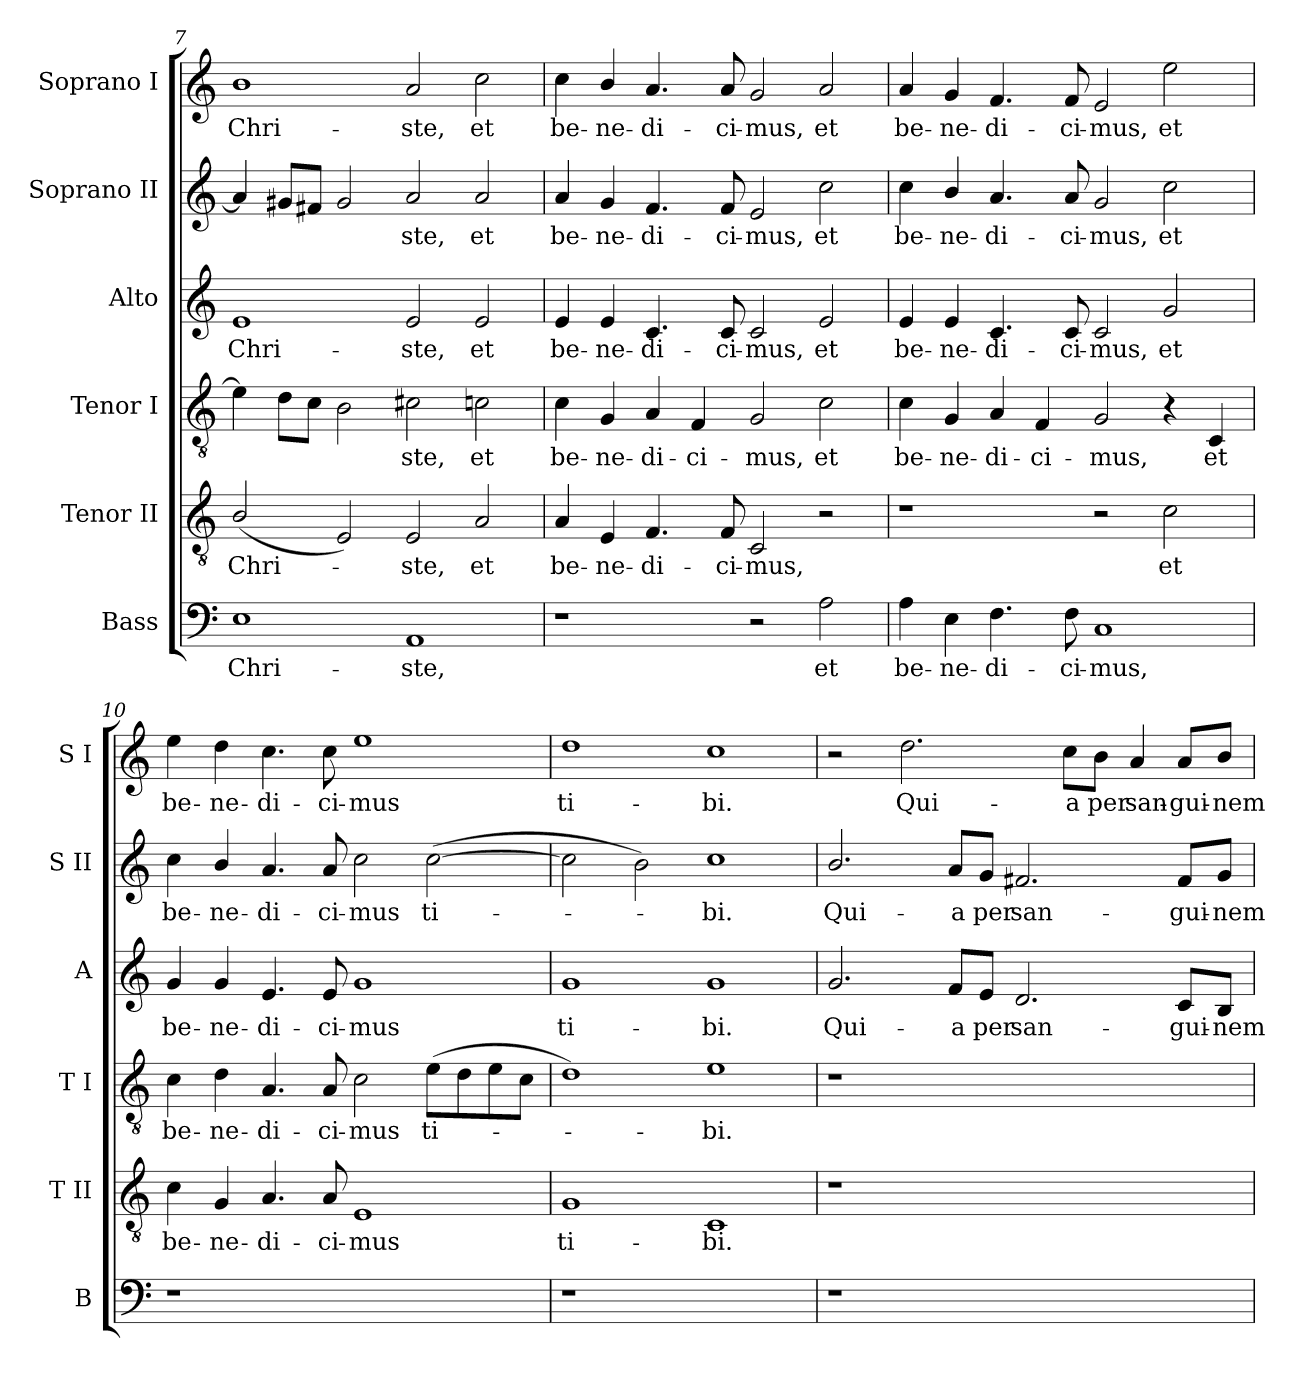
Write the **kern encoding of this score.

**kern	**text	**kern	**text	**kern	**text	**kern	**text	**kern	**text	**kern	**text
*part6	*part6	*part5	*part5	*part4	*part4	*part3	*part3	*part2	*part2	*part1	*part1
*staff6	*staff6	*staff5	*staff5	*staff4	*staff4	*staff3	*staff3	*staff2	*staff2	*staff1	*staff1
*I"Bass	*	*I"Tenor II	*	*I"Tenor I	*	*I"Alto	*	*I"Soprano II	*	*I"Soprano I	*
*I'B	*	*I'T II	*	*I'T I	*	*I'A	*	*I'S II	*	*I'S I	*
*clefF4	*	*clefGv2	*	*clefGv2	*	*clefG2	*	*clefG2	*	*clefG2	*
*k[]	*	*k[]	*	*k[]	*	*k[]	*	*k[]	*	*k[]	*
=7	=7	=7	=7	=7	=7	=7	=7	=7	=7	=7	=7
!	!LO:LY:b	!	!LO:LY:b	!	!	!	!LO:LY:b	!	!	!	!LO:LY:b
1E	Chri-	(<2B/	Chri-	4e\]	.	1e	Chri-	4a/]	.	1b	Chri-
.	.	.	.	8d\L	.	.	.	8g#X/L	.	.	.
.	.	.	.	8c\J	.	.	.	8f#X/J	.	.	.
.	.	2E/)	.	2B\	.	.	.	2g#/	.	.	.
!	!LO:LY:b	!	!LO:LY:b	!	!LO:LY:b	!	!LO:LY:b	!	!LO:LY:b	!	!LO:LY:b
1AA	-ste,	2E/	ste,	2c#X\	ste,	2e/	-ste,	2a/	ste,	2a/	-ste,
!	!	!	!LO:LY:b	!	!LO:LY:b	!	!LO:LY:b	!	!LO:LY:b	!	!LO:LY:b
.	.	2A/	et	2cn\	et	2e/	et	2a/	et	2cc\	et
=8	=8	=8	=8	=8	=8	=8	=8	=8	=8	=8	=8
!	!	!	!LO:LY:b	!	!LO:LY:b	!	!LO:LY:b	!	!LO:LY:b	!	!LO:LY:b
1r	.	4A/	be-	4c\	be-	4e/	be-	4a/	be-	4cc\	be-
!	!	!	!LO:LY:b	!	!LO:LY:b	!	!LO:LY:b	!	!LO:LY:b	!	!LO:LY:b
.	.	4E/	-ne-	4G/	-ne-	4e/	-ne-	4g/	-ne-	4b/	-ne-
!	!	!	!LO:LY:b	!	!LO:LY:b	!	!LO:LY:b	!	!LO:LY:b	!	!LO:LY:b
.	.	4.F/	-di-	4A/	-di-	4.c/	-di-	4.f/	-di-	4.a/	-di-
!	!	!	!	!	!LO:LY:b	!	!	!	!	!	!
.	.	.	.	4F/	-ci-	.	.	.	.	.	.
!	!	!	!LO:LY:b	!	!	!	!LO:LY:b	!	!LO:LY:b	!	!LO:LY:b
.	.	8F/	-ci-	.	.	8c/	-ci-	8f/	-ci-	8a/	-ci-
!	!	!	!LO:LY:b	!	!LO:LY:b	!	!LO:LY:b	!	!LO:LY:b	!	!LO:LY:b
2r	.	2C/	-mus,	2G/	-mus,	2c/	-mus,	2e/	-mus,	2g/	-mus,
!	!LO:LY:b	!	!	!	!LO:LY:b	!	!LO:LY:b	!	!LO:LY:b	!	!LO:LY:b
2A\	et	2r	.	2c\	et	2e/	et	2cc\	et	2a/	et
!!LO:PB:g=z
=9	=9	=9	=9	=9	=9	=9	=9	=9	=9	=9	=9
!	!LO:LY:b	!	!	!	!LO:LY:b	!	!LO:LY:b	!	!LO:LY:b	!	!LO:LY:b
4A\	be-	1r	.	4c\	be-	4e/	be-	4cc\	be-	4a/	be-
!	!LO:LY:b	!	!	!	!LO:LY:b	!	!LO:LY:b	!	!LO:LY:b	!	!LO:LY:b
4E\	-ne-	.	.	4G/	-ne-	4e/	-ne-	4b/	-ne-	4g/	-ne-
!	!LO:LY:b	!	!	!	!LO:LY:b	!	!LO:LY:b	!	!LO:LY:b	!	!LO:LY:b
4.F\	-di-	.	.	4A/	-di-	4.c/	-di-	4.a/	-di-	4.f/	-di-
!	!	!	!	!	!LO:LY:b	!	!	!	!	!	!
.	.	.	.	4F/	-ci-	.	.	.	.	.	.
!	!LO:LY:b	!	!	!	!	!	!LO:LY:b	!	!LO:LY:b	!	!LO:LY:b
8F\	-ci-	.	.	.	.	8c/	-ci-	8a/	-ci-	8f/	-ci-
!	!LO:LY:b	!	!	!	!LO:LY:b	!	!LO:LY:b	!	!LO:LY:b	!	!LO:LY:b
1C	-mus,	2r	.	2G/	-mus,	2c/	-mus,	2g/	-mus,	2e/	-mus,
!	!	!	!LO:LY:b	!	!	!	!LO:LY:b	!	!LO:LY:b	!	!LO:LY:b
.	.	2c\	et	4r	.	2g/	et	2cc\	et	2ee\	et
!	!	!	!	!	!LO:LY:b	!	!	!	!	!	!
.	.	.	.	4C/	et	.	.	.	.	.	.
!!LO:LB:g=z
=10	=10	=10	=10	=10	=10	=10	=10	=10	=10	=10	=10
!	!	!	!LO:LY:b	!	!LO:LY:b	!	!LO:LY:b	!	!LO:LY:b	!	!LO:LY:b
1r	.	4c\	be-	4c\	be-	4g/	be-	4cc\	be-	4ee\	be-
!	!	!	!LO:LY:b	!	!LO:LY:b	!	!LO:LY:b	!	!LO:LY:b	!	!LO:LY:b
.	.	4G/	-ne-	4d\	-ne-	4g/	-ne-	4b/	-ne-	4dd\	-ne-
!	!	!	!LO:LY:b	!	!LO:LY:b	!	!LO:LY:b	!	!LO:LY:b	!	!LO:LY:b
.	.	4.A/	-di-	4.A/	-di-	4.e/	-di-	4.a/	-di-	4.cc\	-di-
!	!	!	!LO:LY:b	!	!LO:LY:b	!	!LO:LY:b	!	!LO:LY:b	!	!LO:LY:b
.	.	8A/	-ci-	8A/	-ci-	8e/	-ci-	8a/	-ci-	8cc\	-ci-
!	!	!	!LO:LY:b	!	!LO:LY:b	!	!LO:LY:b	!	!LO:LY:b	!	!LO:LY:b
1ryy	.	1E	-mus	2c\	-mus	1g	-mus	2cc\	-mus	1ee	-mus
!	!	!	!	!	!LO:LY:b	!	!	!	!LO:LY:b	!	!
.	.	.	.	(>8e\L	ti-	.	.	(>[2cc\	ti-	.	.
.	.	.	.	8d\	.	.	.	.	.	.	.
.	.	.	.	8e\	.	.	.	.	.	.	.
.	.	.	.	8c\J	.	.	.	.	.	.	.
=11	=11	=11	=11	=11	=11	=11	=11	=11	=11	=11	=11
!	!	!	!LO:LY:b	!	!	!	!LO:LY:b	!	!	!	!LO:LY:b
1r	.	1G	ti-	1d)	.	1g	ti-	2cc\]	.	1dd	ti-
.	.	.	.	.	.	.	.	2b\)	.	.	.
!	!	!	!LO:LY:b	!	!LO:LY:b	!	!LO:LY:b	!	!LO:LY:b	!	!LO:LY:b
1ryy	.	1C	-bi.	1e	bi.	1g	-bi.	1cc	bi.	1cc	-bi.
=12	=12	=12	=12	=12	=12	=12	=12	=12	=12	=12	=12
!	!	!	!	!	!	!	!LO:LY:b	!	!LO:LY:b	!	!
1r	.	1r	.	1r	.	2.g/	Qui-	2.b/	Qui-	2r	.
!	!	!	!	!	!	!	!	!	!	!	!LO:LY:b
.	.	.	.	.	.	.	.	.	.	2.dd\	Qui-
!	!	!	!	!	!	!	!LO:LY:b	!	!LO:LY:b	!	!
.	.	.	.	.	.	8f/L	-a	8a/L	-a	.	.
!	!	!	!	!	!	!	!LO:LY:b	!	!LO:LY:b	!	!
.	.	.	.	.	.	8e/J	per	8g/J	per	.	.
!	!	!	!	!	!	!	!LO:LY:b	!	!LO:LY:b	!	!
1ryy	.	1ryy	.	1ryy	.	2.d/	san-	2.f#X/	san-	.	.
!	!	!	!	!	!	!	!	!	!	!	!LO:LY:b
.	.	.	.	.	.	.	.	.	.	8cc\L	-a
!	!	!	!	!	!	!	!	!	!	!	!LO:LY:b
.	.	.	.	.	.	.	.	.	.	8b\J	per
!	!	!	!	!	!	!	!	!	!	!	!LO:LY:b
.	.	.	.	.	.	.	.	.	.	4a/	san-
!	!	!	!	!	!	!	!LO:LY:b	!	!LO:LY:b	!	!LO:LY:b
.	.	.	.	.	.	8c/L	-gui-	8f#/L	-gui-	8a/L	-gui-
!	!	!	!	!	!	!	!LO:LY:b	!	!LO:LY:b	!	!LO:LY:b
.	.	.	.	.	.	8B/J	-nem	8g/J	-nem	8b/J	-nem
=	=	=	=	=	=	=	=	=	=	=	=
*-	*-	*-	*-	*-	*-	*-	*-	*-	*-	*-	*-
